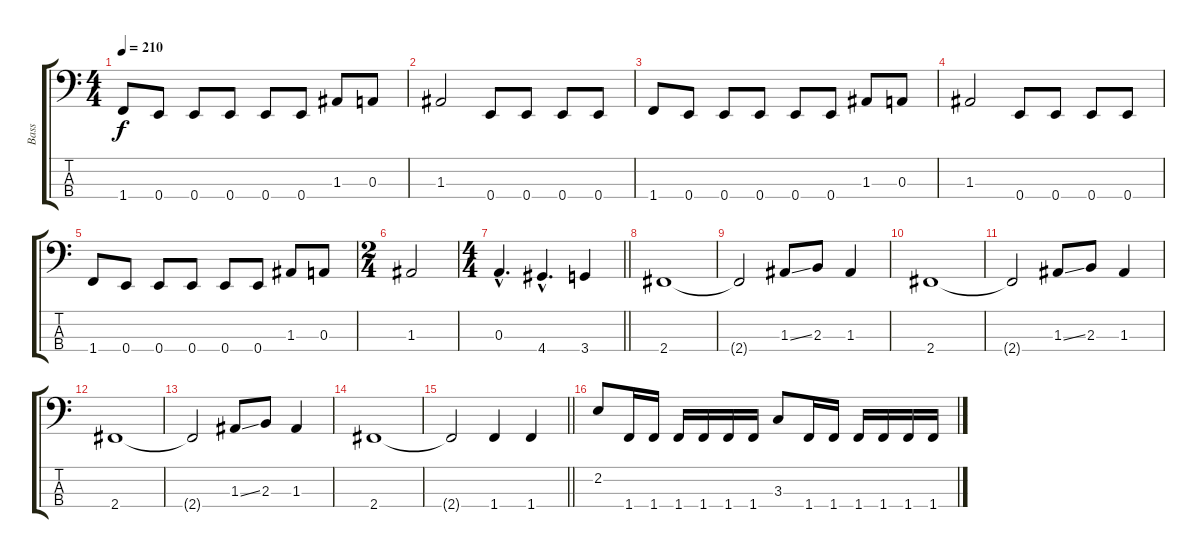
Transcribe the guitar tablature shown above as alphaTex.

\track ("Bass" "Bass") {instrument electricbasspick}
\staff {score tabs}
\tuning (G2 D2 A1 E1) {hide}
\ts (4 4)
\tempo 210
\clef f4
\ks c
1.4.8{dy f} 0.4.8 0.4.8 0.4.8 0.4.8 0.4.8 1.3.8 0.3.8 |
1.3.2 0.4.8 0.4.8 0.4.8 0.4.8 |
1.4.8 0.4.8 0.4.8 0.4.8 0.4.8 0.4.8 1.3.8 0.3.8 |
1.3.2 0.4.8 0.4.8 0.4.8 0.4.8 |
1.4.8 0.4.8 0.4.8 0.4.8 0.4.8 0.4.8 1.3.8 0.3.8 |
\ts (2 4)
1.3.2 |
\ts (4 4)
\barLineRight lightlight
0.3{hac}.4{d} 4.4{hac}.4{d} 3.4.4 |
2.4.1 |
2.4{t}.2 1.3{ss}.8 2.3.8 1.3.4 |
2.4.1 |
2.4{t}.2 1.3{ss}.8 2.3.8 1.3.4 |
2.4.1 |
2.4{t}.2 1.3{ss}.8 2.3.8 1.3.4 |
2.4.1 |
\barLineRight lightlight
2.4{t}.2 1.4.4 1.4.4 |
2.2.8 1.4.16 1.4.16 1.4.16 1.4.16 1.4.16 1.4.16 3.3.8 1.4.16 1.4.16 1.4.16 1.4.16 1.4.16 1.4.16
